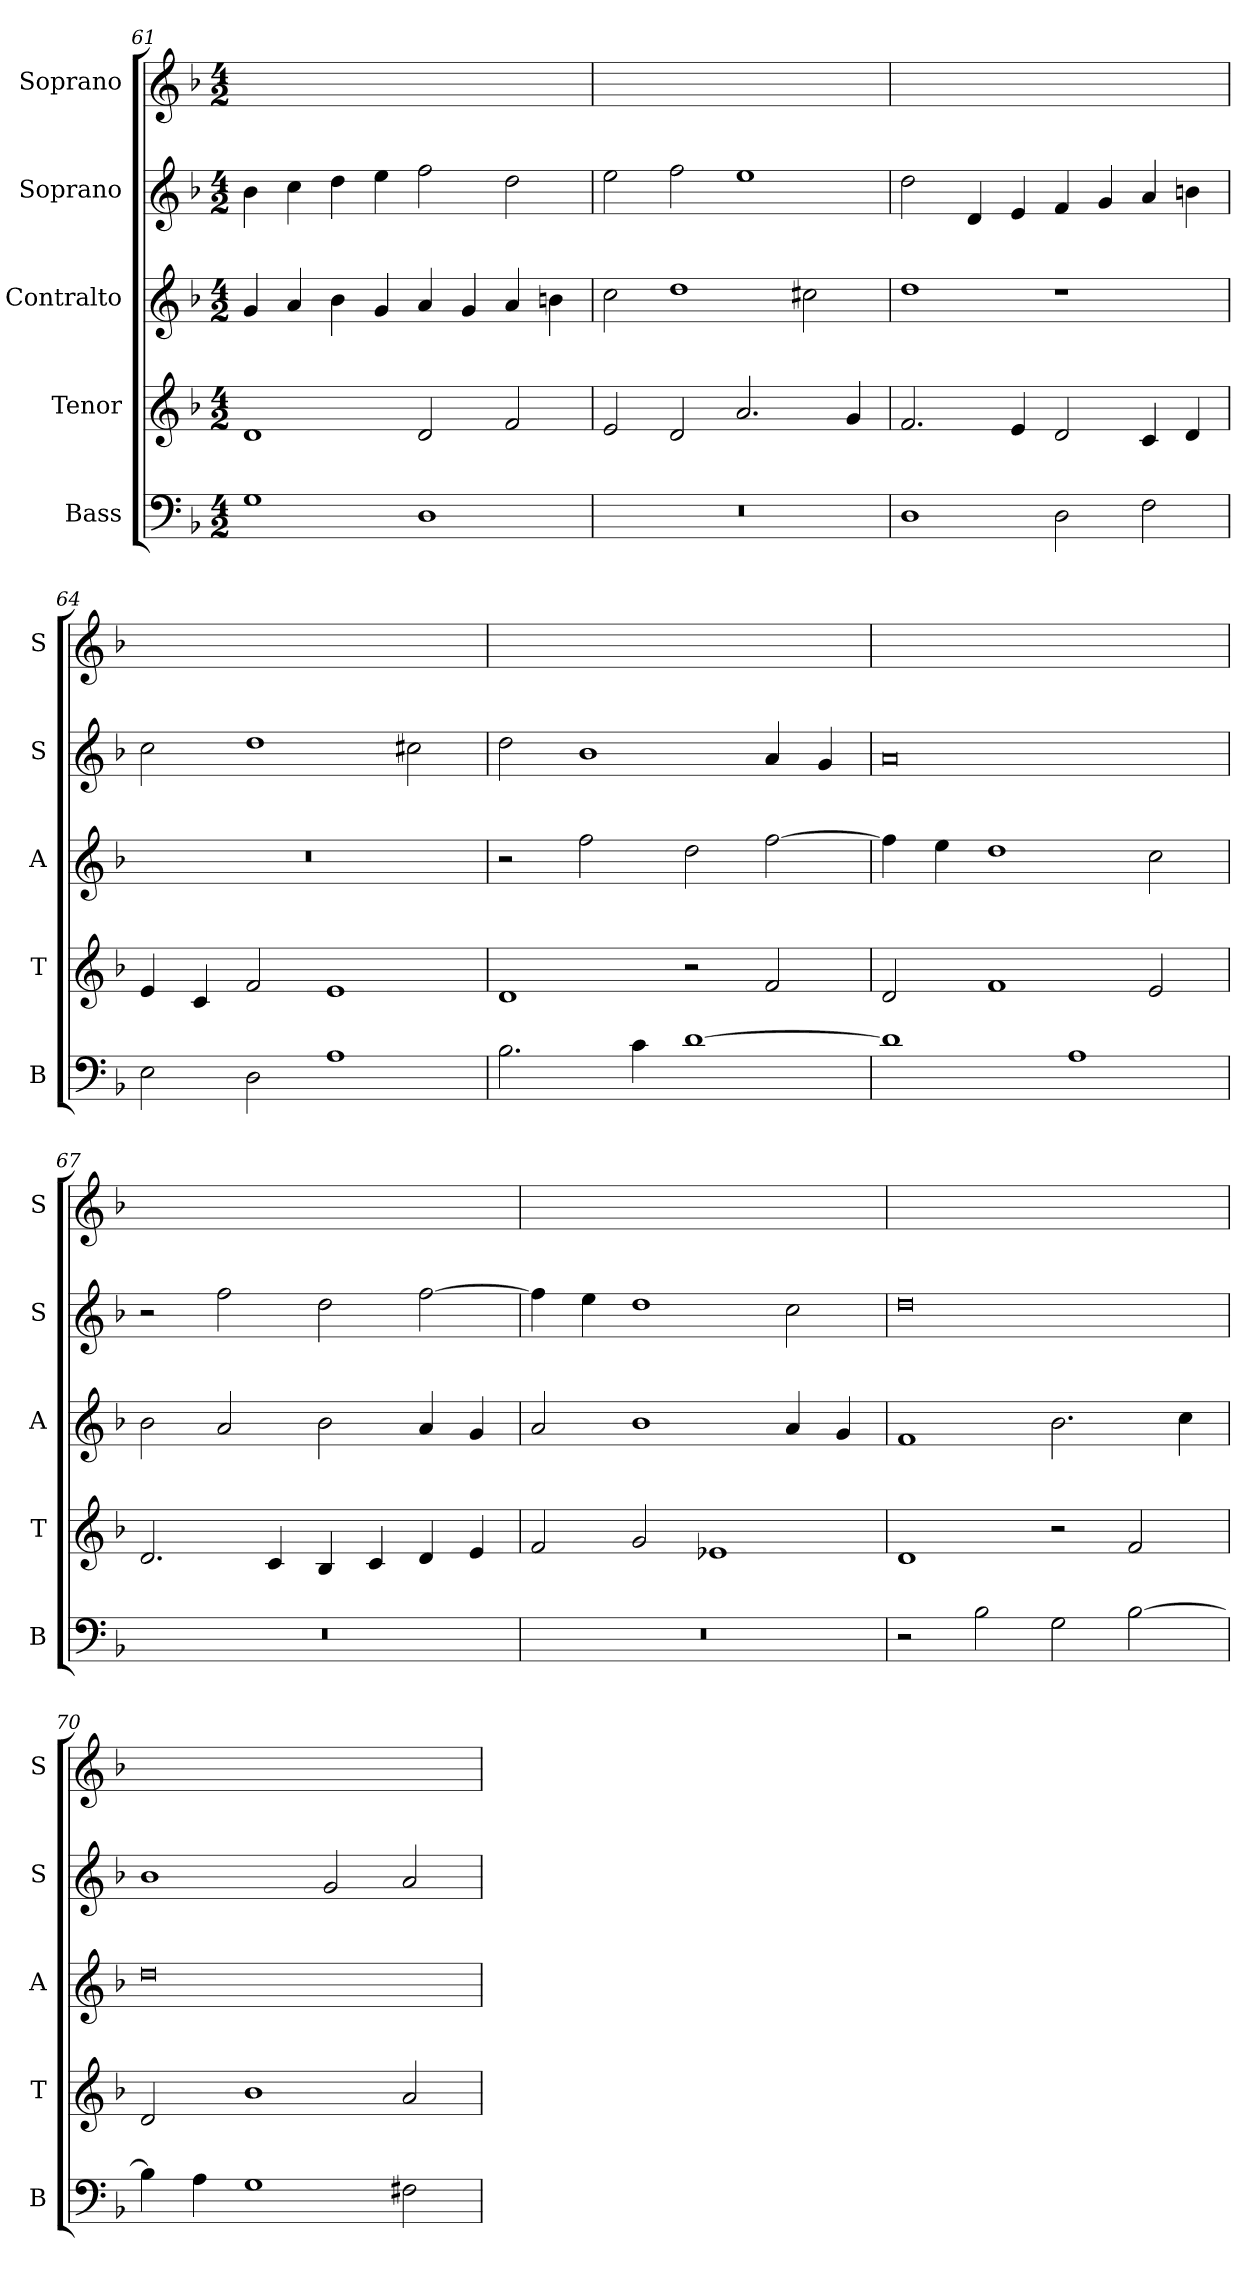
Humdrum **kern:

**kern	**kern	**kern	**kern	**kern
*part5	*part4	*part3	*part2	*part1
*staff5	*staff4	*staff3	*staff2	*staff1
*I"Bass	*I"Tenor	*I"Contralto	*I"Soprano	*I"Soprano
*I'B	*I'T	*I'A	*I'S	*I'S
*clefF4	*clefG2	*clefG2	*clefG2	*clefG2
*k[b-]	*k[b-]	*k[b-]	*k[b-]	*k[b-]
*G:dor	*G:dor	*G:dor	*G:dor	*G:dor
*M4/2	*M4/2	*M4/2	*M4/2	*M4/2
=61	=61	=61	=61	=61
1G	1d	4g	4b-	0ryy
.	.	4a	4cc	.
.	.	4b-	4dd	.
.	.	4g	4ee	.
1D	2d	4a	2ff	.
.	.	4g	.	.
.	2f	4a	2dd	.
.	.	4bn	.	.
=62	=62	=62	=62	=62
0r	2e	2cc	2ee	0ryy
.	2d	1dd	2ff	.
.	2.a	.	1ee	.
.	.	2cc#X	.	.
.	4g	.	.	.
=63	=63	=63	=63	=63
1D	2.f	1dd	2dd	0ryy
.	.	.	4d	.
.	4e	.	4e	.
2D	2d	1r	4f	.
.	.	.	4g	.
2F	4c	.	4a	.
.	4d	.	4bn	.
=64	=64	=64	=64	=64
2E	4e	0r	2cc	0ryy
.	4c	.	.	.
2D	2f	.	1dd	.
1A	1e	.	.	.
.	.	.	2cc#X	.
=65	=65	=65	=65	=65
2.B-	1d	2r	2dd	0ryy
.	.	2ff	1b-	.
4c	.	.	.	.
[1d	2r	2dd	.	.
.	2f	[2ff	4a	.
.	.	.	4g	.
=66	=66	=66	=66	=66
1d]	2d	4ff]	0a	0ryy
.	.	4ee	.	.
.	1f	1dd	.	.
1A	.	.	.	.
.	2e	2cc	.	.
=67	=67	=67	=67	=67
0r	2.d	2b-	2r	0ryy
.	.	2a	2ff	.
.	4c	.	.	.
.	4B-	2b-	2dd	.
.	4c	.	.	.
.	4d	4a	[2ff	.
.	4e	4g	.	.
=68	=68	=68	=68	=68
0r	2f	2a	4ff]	0ryy
.	.	.	4ee	.
.	2g	1b-	1dd	.
.	1e-X	.	.	.
.	.	4a	2cc	.
.	.	4g	.	.
=69	=69	=69	=69	=69
2r	1d	1f	0dd	0ryy
2B-	.	.	.	.
2G	2r	2.b-	.	.
[2B-	2f	.	.	.
.	.	4cc	.	.
=70	=70	=70	=70	=70
4B-]	2d	0dd	1b-	0ryy
4A	.	.	.	.
1G	1b-	.	.	.
.	.	.	2g	.
2F#X	2a	.	2a	.
=	=	=	=	=
*-	*-	*-	*-	*-
